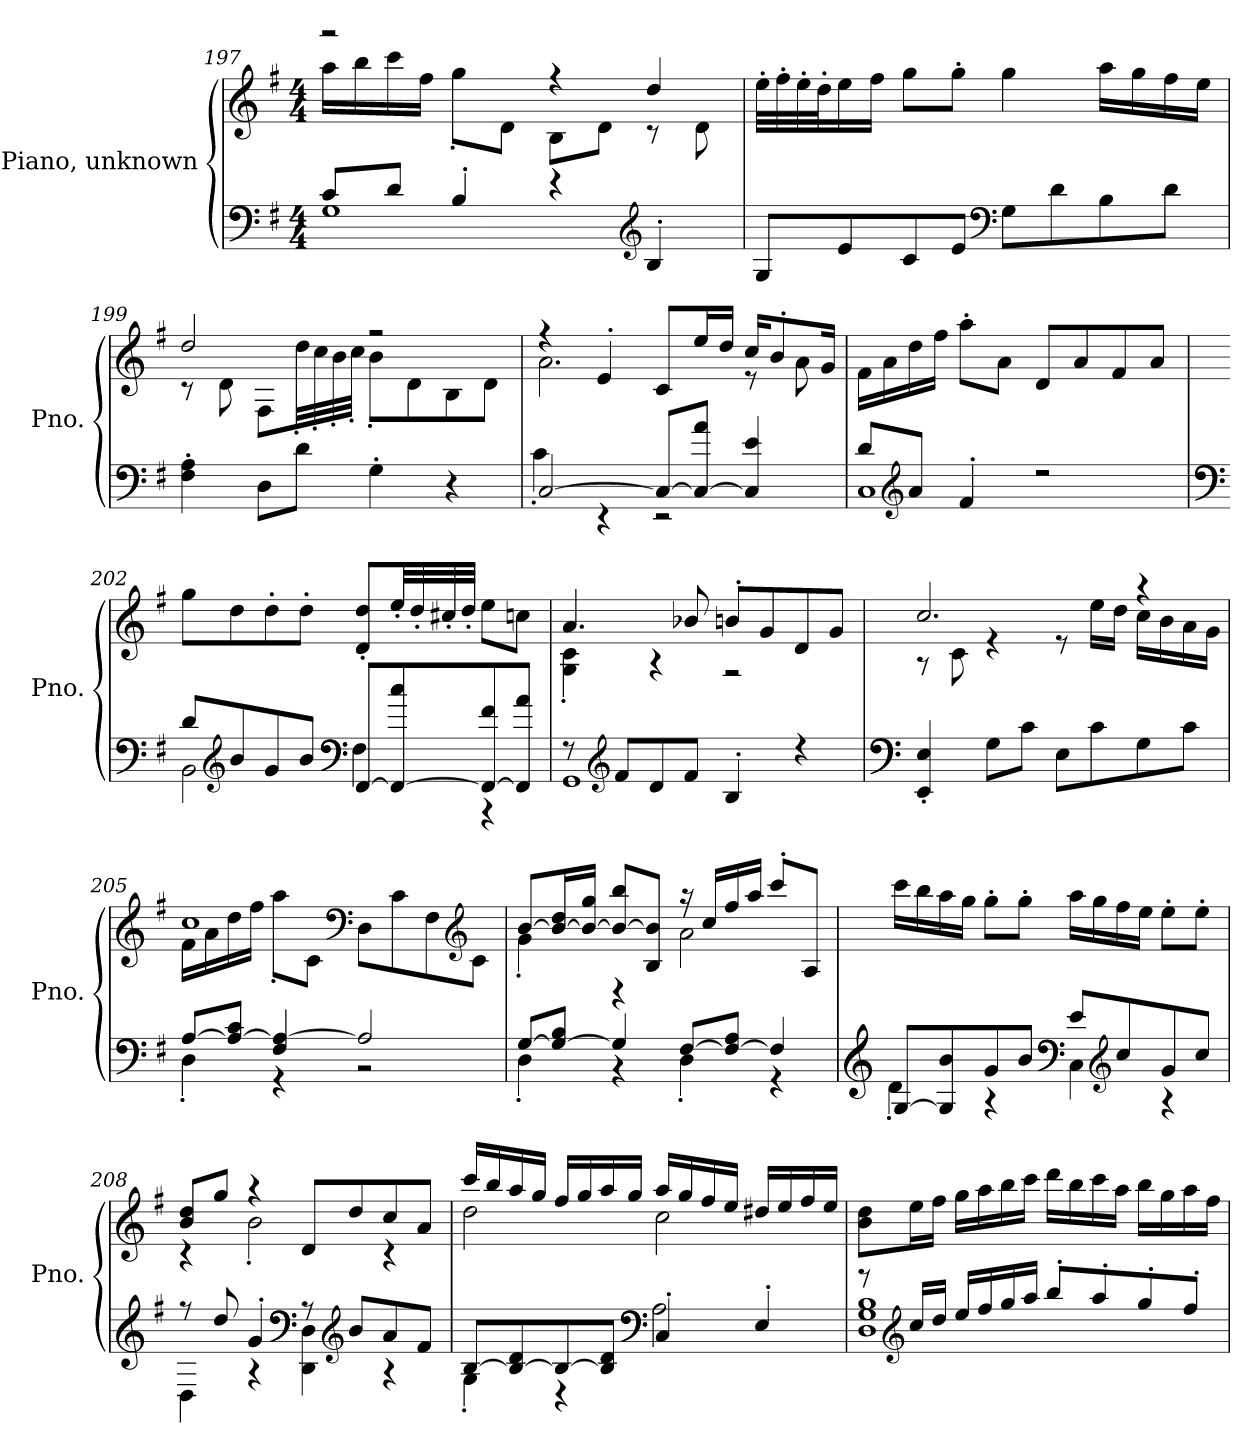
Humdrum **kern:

**kern	**kern
*part1	*part1
*staff2	*staff1
*I"Piano, unknown	*
*I'Pno.	*
*clefF4	*clefG2
*k[f#]	*k[f#]
*M4/4	*M4/4
=197	=197
*^	*^
8c/L	1G	2r	16aa\LL
.	.	.	16bb\
8d/J	.	.	16ccc\
.	.	.	16ff#\JJ
4B'/	.	.	8gg'\L
.	.	.	8d\J
4r	.	4r	8B\L
.	.	.	8d\J
*clefG2	*	*	*
4B'/	.	4dd/	8r
.	.	.	8d\
*v	*v	*	*
*	*v	*v
!!LO:LB:g=z
=198	=198
8G/L	32ee'\LLL
.	32ff#'\
.	32ee'\
.	32dd'\J
8e/	16ee\
.	16ff#\JJ
8c/	8gg\L
8e/J	8gg'\J
*clefF4	*
8G\L	4gg\
8d\	.
8B\	16aa\LL
.	16gg\
8d\J	16ff#\
.	16ee\JJ
=199	=199
*	*^
4F#\' 4A\'	2dd/	8r
.	.	8d\
8D\L	.	8F#\L
8d\J	.	32dd'\LL
.	.	32cc'\
.	.	32b'\
.	.	32cc'\JJJ
4G'\	2r	8b'\L
.	.	8d\
4r	.	8B\
.	.	8d\J
=200	=200	=200
*^	*	*
[2C/	4c'\	4r	2.a\
.	4r	4e'/	.
8C/L_	2r	8c/L	.
8C/_ 8a/J	.	16ee/L	.
.	.	16dd/JJ	.
4C/] 4e/	.	16cc/KL	8r
.	.	8b'/	.
.	.	.	8a\
.	.	16g/Jk	.
*	*	*v	*v
!!LO:PB:g=z
=201	=201	=201
8d/L	1C	16f#\LL
.	.	16a\
*clefG2	*	*
8a/J	.	16dd\
.	.	16ff#\JJ
4f#'/	.	8aa'\L
.	.	8a\J
2r	.	8d/L
.	.	8a/
.	.	8f#/
.	.	8a/J
=202	=202	=202
*clefF4	*	*
8d/L	2BB\	8gg\L
*clefG2	*	*
8b/	.	8dd\
8g/	.	8dd'\
8b/J	.	8dd'\J
*clefF4	*	*
[8FF#/L	4F#\	8d/' 8dd/'L
8FF#/_ 8cc/	.	32ee'/LL
.	.	32dd'/
.	.	32cc#X'/
.	.	32dd'/JJJ
8FF#/_ 8f#/	4r	8ee\L
8FF#/] 8a/J	.	8ccn\J
=203	=203	=203
*	*	*^
8r	1GG	4.a/	4G\' 4c\'
*clefG2	*	*	*
8f#/L	.	.	.
8d/	.	.	4r
8f#/J	.	8b-X/	.
4B'/	.	8bn'/L	2r
.	.	8g/	.
4r	.	8d/	.
.	.	8g/J	.
*v	*v	*	*
!!LO:LB:g=z	!!
=204	=204	=204
*clefF4	*	*
4EE/' 4E/'	2.cc/	8r
.	.	8c\
8G\L	.	4r
8c\J	.	.
8E\L	.	8r
8c\	.	16ee\LL
.	.	16dd\JJ
8G\	4r	16cc\LL
.	.	16b\
8c\J	.	16a\
.	.	16g\JJ
=205	=205	=205
*^	*	*
[8A/L	4D'\	1cc	16f#\LL
.	.	.	16a\
8A/_ 8c/J	.	.	16dd\
.	.	.	16ff#\JJ
4F#/ 4A/_	4r	.	8aa'\L
.	.	.	8c\J
*	*	*clefF4	*
2A/]	2r	.	8D\L
.	.	.	8c\
.	.	.	8F#\
*	*	*clefG2	*
.	.	.	8c\J
=206	=206	=206	=206
[8G/L	4D'\	[8b/L	4g'\
8G/_ 8B/J	.	16b/_ 16dd/L	.
.	.	16b/_ 16gg/JJ	.
4G/]	4r	8b/_ 8bb/L	4r
.	.	8B/ 8b/]J	.
[8F#/L	4D'\	16r	2a\
.	.	16cc/LL	.
8F#/_ 8A/J	.	16ff#/	.
.	.	16aa/JJ	.
4F#/]	4r	8ccc'/L	.
.	.	8A/J	.
*	*	*v	*v
!!LO:LB:g=z
=207	=207	=207
*clefG2	*	*
[8G/L	4d'\	16ccc\LL
.	.	16bb\
8G/] 8b/	.	16aa\
.	.	16gg\JJ
8g/	4r	8gg'\L
8b/J	.	8gg'\J
*clefF4	*	*
8e/L	4C\	16aa\LL
.	.	16gg\
*clefG2	*	*
8cc/	.	16ff#\
.	.	16ee\JJ
8g/	4r	8ee'\L
8cc/J	.	8ee'\J
=208	=208	=208
*	*	*^
8r	4D\	8b/ 8dd/L	4r
8dd/	.	8gg/J	.
4g'/	4r	4r	2b'\
*clefF4	*	*	*
8r	4DD\ 4D\	8d/L	.
*clefG2	*	*	*
8b/L	.	8dd/	.
8a/	4r	8cc/	4r
8f#/J	.	8a/J	.
!!LO:LB:g=z	!!
=209	=209	=209	=209
[8B/L	4G'\	16ccc/LL	2dd\
.	.	16bb/	.
8B/_ 8d/	.	16aa/	.
.	.	16gg/JJ	.
8B/_	4r	16ff#/LL	.
.	.	16gg/	.
8B/] 8d/J	.	16aa/	.
.	.	16gg/JJ	.
*clefF4	*	*	*
4C'/	2A\	16aa/LL	2cc\
.	.	16gg/	.
.	.	16ff#/	.
.	.	16ee/JJ	.
4E'/	.	16dd#X/LL	.
.	.	16ee/	.
.	.	16ff#/	.
.	.	16ee/JJ	.
*	*	*v	*v
=210	=210	=210
8r	1D 1G 1B	8b\ 8dd\L
*clefG2	*	*
16cc/LL	.	16ee\L
16dd/JJ	.	16ff#\JJ
16ee/LL	.	16gg\LL
16ff#/	.	16aa\
16gg/	.	16bb\
16aa/JJ	.	16ccc\JJ
8bb'/L	.	16ddd\LL
.	.	16bb\
8aa'/	.	16ccc\
.	.	16aa\JJ
8gg'/	.	16bb\LL
.	.	16gg\
8ff#'/J	.	16aa\
.	.	16ff#\JJ
*v	*v	*
=	=
*-	*-
